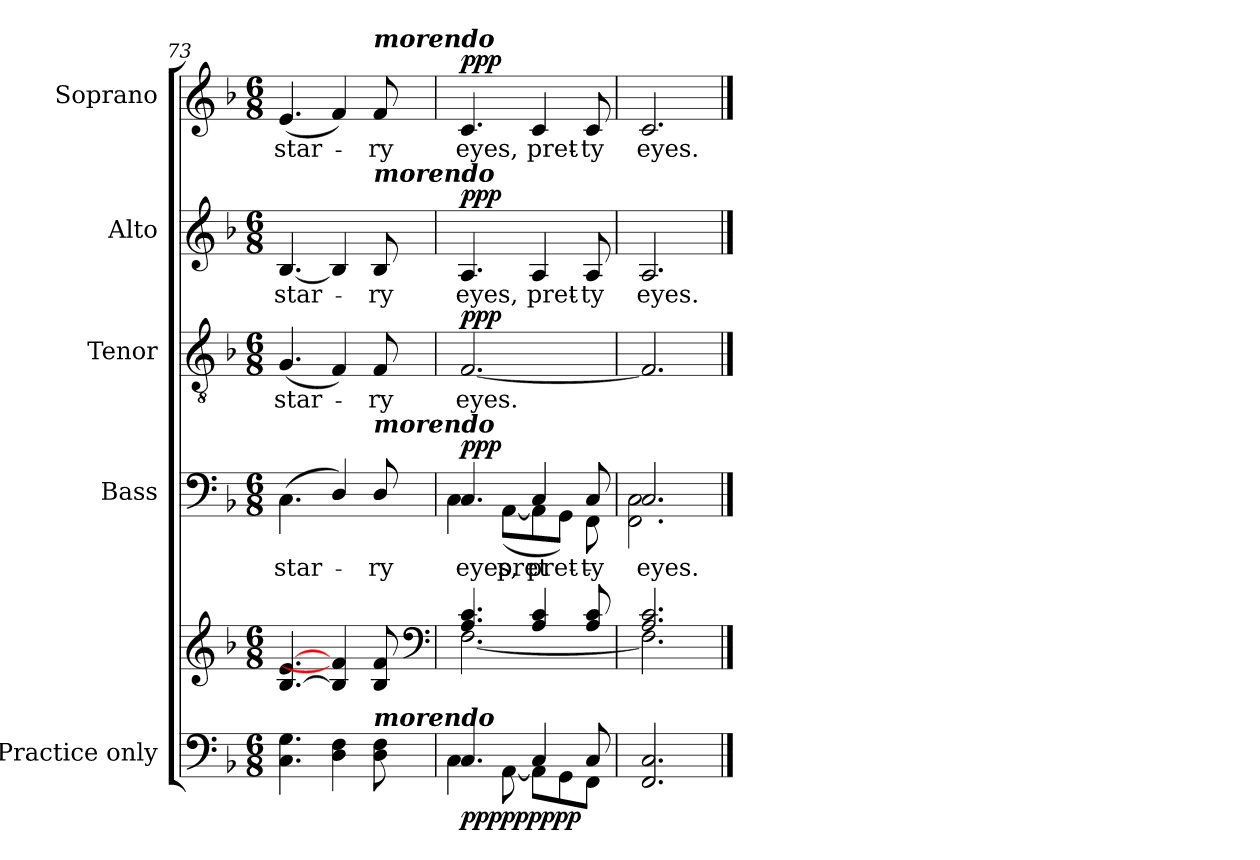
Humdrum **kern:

**kern	**kern	**dynam	**kern	**text	**dynam	**kern	**text	**dynam	**kern	**text	**dynam	**kern	**text	**dynam
*part5	*part5	*part5	*part4	*part4	*part4	*part3	*part3	*part3	*part2	*part2	*part2	*part1	*part1	*part1
*staff6	*staff5	*staff5/6	*staff4	*staff4	*staff4	*staff3	*staff3	*staff3	*staff2	*staff2	*staff2	*staff1	*staff1	*staff1
*I"Practice only	*	*	*I"Bass	*	*	*I"Tenor	*	*	*I"Alto	*	*	*I"Soprano	*	*
*	*	*	*I'B	*	*	*I'T	*	*	*I'A	*	*	*I'S	*	*
*clefF4	*clefG2	*	*clefF4	*	*	*clefGv2	*	*	*clefG2	*	*	*clefG2	*	*
*k[b-]	*k[b-]	*	*k[b-]	*	*	*k[b-]	*	*	*k[b-]	*	*	*k[b-]	*	*
*F:	*F:	*	*F:	*	*	*F:	*	*	*F:	*	*	*F:	*	*
*M6/8	*M6/8	*	*M6/8	*	*	*M6/8	*	*	*M6/8	*	*	*M6/8	*	*
=73	=73	=73	=73	=73	=73	=73	=73	=73	=73	=73	=73	=73	=73	=73
*	*^	*	*	*	*	*	*	*	*	*	*	*	*	*
!LO:N:vis=1	!	!LO:N:vis=1	!	!LO:N:vis=1	!LO:LY:b	!	!	!LO:LY:b	!	!	!LO:LY:b	!	!	!LO:LY:b	!
*^	*	*	*	*^	*	*	*	*	*	*	*	*	*	*	*
2.ryy	4.C\ 4.G\	[4.B- [4.e	2.ryy	.	2.ryy	(<4.C	star-	.	(<4.G	star-	.	[4.B-	star-	.	(<4.e	star-	.
.	4D\ 4F\	4B-] 4f]	.	.	.	4D/)	.	.	4F)	.	.	4B-]	.	.	4f)	.	.
!	!	!	!	!	!	!	!	!	!	!	!	!	!	!	!LO:TX:a:Bi:t=morendo	!	!
!	!	!	!	!	!	!	!	!	!	!	!	!LO:TX:a:Bi:t=morendo	!	!	!	!	!
!	!	!	!	!	!	!LO:TX:a:Bi:t=morendo	!	!	!	!	!	!	!	!	!	!	!
!	!LO:TX:a:Bi:t=morendo	!	!	!	!	!	!	!	!	!	!	!	!	!	!	!	!
!	!	!	!	!	!	!	!LO:LY:b	!	!	!LO:LY:b	!	!	!LO:LY:b	!	!	!LO:LY:b	!
.	8D\ 8F\	8B- 8f	.	.	.	8D/	ry	.	8F	ry	.	8B-	ry	.	8f	ry	.
*	*	*clefF4	*	*	*	*	*	*	*	*	*	*	*	*	*	*	*
=74	=74	=74	=74	=74	=74	=74	=74	=74	=74	=74	=74	=74	=74	=74	=74	=74	=74
!	!	!	!	!LO:DY:b=2	!	!	!LO:LY:b	!	!	!LO:LY:b	!	!	!LO:LY:b	!	!	!LO:LY:b	!
!	!	!	!	!LO:DY:n=1:b=2	!	!	!	!	!	!	!	!	!	!	!	!	!
!	!	!	!	!LO:DY:n=2:b	!	!	!	!LO:DY:b	!	!	!LO:DY:b	!	!	!LO:DY:b	!	!	!LO:DY:b
4.C/	4C\	4.A/ 4.c/	[2.F\	ppp ppp ppp	4.C	4C\	eyes,	ppp	[2.F	eyes.	ppp	4.A	eyes,	ppp	4.c	eyes,	ppp
!	!	!	!	!	!	!	!LO:LY:b	!	!	!	!	!	!	!	!	!	!
.	[8AA\	.	.	.	.	(<[8AA\L	pret-	.	.	.	.	.	.	.	.	.	.
!	!	!	!	!	!	!	!LO:LY:a	!	!	!	!	!	!LO:LY:b	!	!	!LO:LY:b	!
4C/	8AA\L]	4A/ 4c/	.	.	4C	8AA\]	pret-	.	.	.	.	4A	pret-	.	4c	pret-	.
.	8GG\	.	.	.	.	8GG\J)	.	.	.	.	.	.	.	.	.	.	.
!	!	!	!	!	!	!	!LO:LY:a	!	!	!	!	!	!	!	!	!	!
!	!	!	!	!	!	!	!LO:LY:b	!	!	!	!	!	!LO:LY:b	!	!	!LO:LY:b	!
8C/	8FF\J	8A/ 8c/	.	.	8C	8FF\	ty	.	.	.	.	8A	-ty	.	8c	-ty	.
=75	=75	=75	=75	=75	=75	=75	=75	=75	=75	=75	=75	=75	=75	=75	=75	=75	=75
!LO:N:vis=1	!	!	!	!	!	!	!LO:LY:a	!	!	!	!	!	!	!	!	!	!
!	!	!	!	!	!	!	!LO:LY:b	!	!	!	!	!	!LO:LY:b	!	!	!LO:LY:b	!
2.ryy	2.FF/ 2.C/	2.A/ 2.c/	2.F\]	.	2.C	2.FF 2.C	eyes.	.	2.F]	.	.	2.A	eyes.	.	2.c	eyes.	.
*v	*v	*	*	*	*v	*v	*	*	*	*	*	*	*	*	*	*	*
*	*v	*v	*	*	*	*	*	*	*	*	*	*	*	*	*
==	==	==	==	==	==	==	==	==	==	==	==	==	==	==
*-	*-	*-	*-	*-	*-	*-	*-	*-	*-	*-	*-	*-	*-	*-
